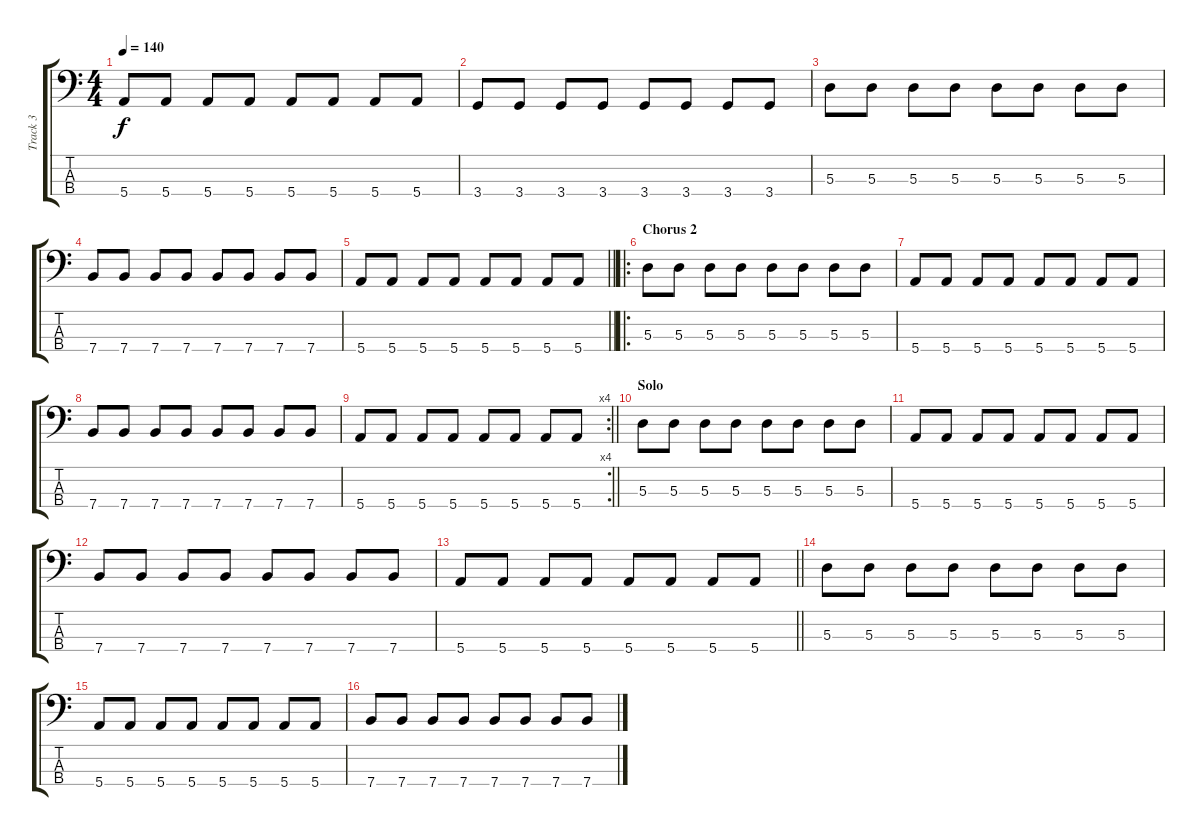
\track ("Track 3" "Track 3") {instrument electricbassfinger}
\staff {score tabs}
\tuning (G2 D2 A1 E1) {hide}
\ts (4 4)
\tempo 140
\clef f4
\ks c
5.4.8{dy f} 5.4.8 5.4.8 5.4.8 5.4.8 5.4.8 5.4.8 5.4.8 |
3.4.8 3.4.8 3.4.8 3.4.8 3.4.8 3.4.8 3.4.8 3.4.8 |
5.3.8 5.3.8 5.3.8 5.3.8 5.3.8 5.3.8 5.3.8 5.3.8 |
7.4.8 7.4.8 7.4.8 7.4.8 7.4.8 7.4.8 7.4.8 7.4.8 |
\barLineRight lightlight
5.4.8 5.4.8 5.4.8 5.4.8 5.4.8 5.4.8 5.4.8 5.4.8 |
\ro
\section ("" "Chorus 2")
5.3.8 5.3.8 5.3.8 5.3.8 5.3.8 5.3.8 5.3.8 5.3.8 |
5.4.8 5.4.8 5.4.8 5.4.8 5.4.8 5.4.8 5.4.8 5.4.8 |
7.4.8 7.4.8 7.4.8 7.4.8 7.4.8 7.4.8 7.4.8 7.4.8 |
\rc 4
\barLineRight lightlight
5.4.8 5.4.8 5.4.8 5.4.8 5.4.8 5.4.8 5.4.8 5.4.8 |
\section ("" "Solo")
5.3.8 5.3.8 5.3.8 5.3.8 5.3.8 5.3.8 5.3.8 5.3.8 |
5.4.8 5.4.8 5.4.8 5.4.8 5.4.8 5.4.8 5.4.8 5.4.8 |
7.4.8 7.4.8 7.4.8 7.4.8 7.4.8 7.4.8 7.4.8 7.4.8 |
\barLineRight lightlight
5.4.8 5.4.8 5.4.8 5.4.8 5.4.8 5.4.8 5.4.8 5.4.8 |
5.3.8 5.3.8 5.3.8 5.3.8 5.3.8 5.3.8 5.3.8 5.3.8 |
5.4.8 5.4.8 5.4.8 5.4.8 5.4.8 5.4.8 5.4.8 5.4.8 |
7.4.8 7.4.8 7.4.8 7.4.8 7.4.8 7.4.8 7.4.8 7.4.8
